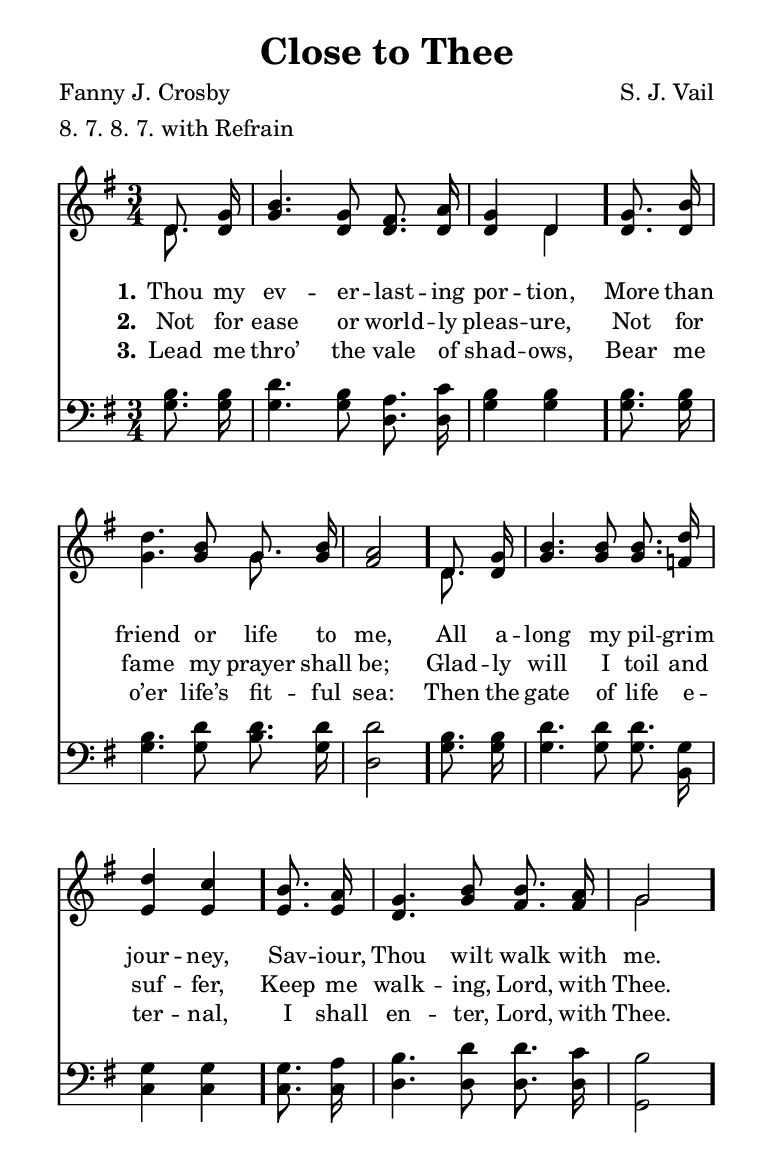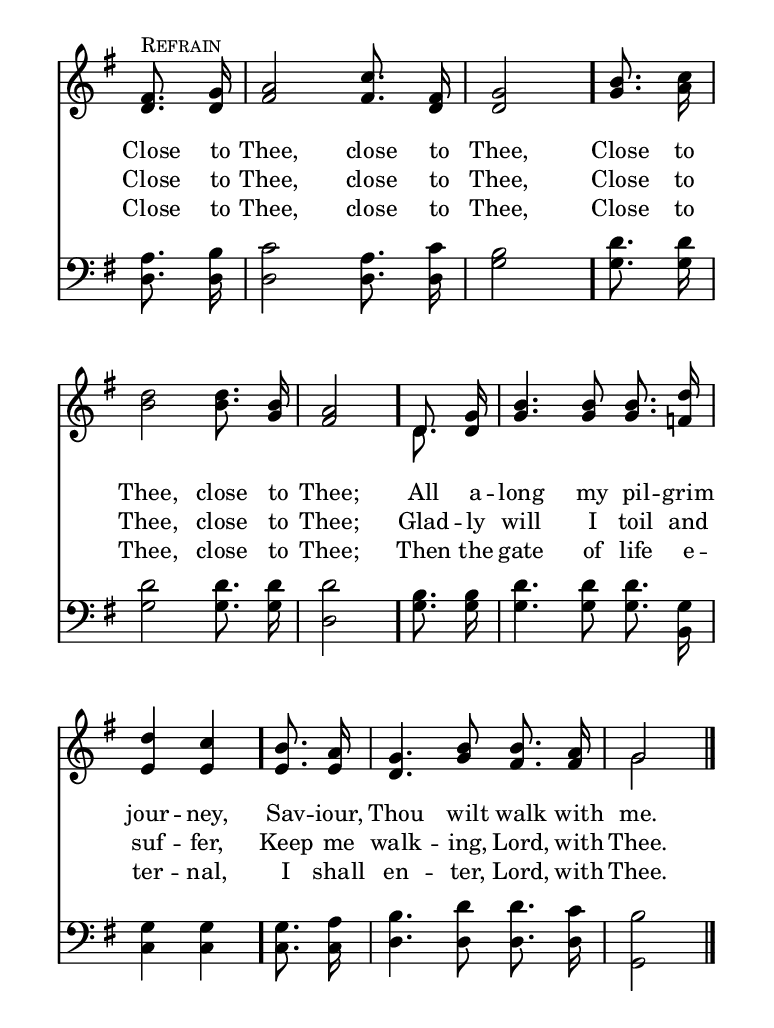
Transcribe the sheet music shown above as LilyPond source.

\include "common/global.ily"
\paper {
  \include "common/paper.ily"
}

\header{
  hymnnumber = "213"
  title = "Close to Thee"
  tunename = "Close to Thee" % from Metrical Index of Tunes
  meter = "8. 7. 8. 7. with Refrain"
  poet = "Fanny J. Crosby"
  composer = "S. J. Vail"
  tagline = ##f
}

global = {
  \include "common/overrides.ily"
  \override Staff.TimeSignature.style = #'numbered
  \time 3/4
  \override Score.MetronomeMark.transparent = ##t % hide all fermata changes too
  \tempo 4=80
  \key g \major
  \partial 4
  \autoBeamOff
}

patternA = { c8. c16 | c4. c8 c8. c16 | c4 c }
patternB = { c8. c16 | c4. c8 c8. c16 | c2 }
patternC = { c8. c16 | c2 }

notesSoprano = {
\global
\relative c' {

  d8. g16 | b4. g8 fis8. a16 | g4 d
  \changePitch \patternB { g b | d b g b | a }
  \changePitch \patternA { d, g | b b b d | d c }
  \changePitch \patternB { b a | g b b a | g }

  << s^\markup { \small \caps "Refrain" }
  \changePitch \patternC { fis g | a c fis, | g } >>
  \changePitch \patternC { b c | d d b | a }
  \changePitch \patternA { d, g | b b b d | d c }
  \changePitch \patternB { b a | g b b a | g }

  \bar "|."

}
}

notesAlto = {
\global
\relative e' {

  \changePitch \patternA { d d | g d d d | d d }
  \changePitch \patternB { d d | g g g g | fis }
  \changePitch \patternA { d d | g g g f | e e }
  \changePitch \patternB { e e | d g fis fis | g }

  \changePitch \patternC { d d | fis fis d | d }
  \changePitch \patternC { g a | b b g | fis }
  \changePitch \patternA { d d | g g g f | e e }
  \changePitch \patternB { e e | d g fis fis | g }

}
}

notesTenor = {
\global
\relative a {

  \changePitch \patternA { b b | d b a c | b b }
  \changePitch \patternB { b b | b d d d | d }
  \changePitch \patternA { b b | d d d g, | g g }
  \changePitch \patternB { g a | b d d c | b }

  \changePitch \patternC { a b | c a c | b }
  \changePitch \patternC { d d | d d d | d }
  \changePitch \patternA { b b | d d d g, | g g }
  \changePitch \patternB { g a | b d d c | b }

}
}

notesBass = {
\global
\relative f {

  \changePitch \patternA { g g | g g d d | g g }
  \changePitch \patternB { g g | g g b g | d }
  \changePitch \patternA { g g | g g g b, | c c }
  \changePitch \patternB { c c | d d d d | g, }

  \changePitch \patternC { d' d | d d d | g }
  \changePitch \patternC { g g | g g g | d }
  \changePitch \patternA { g g | g g g b, | c c }
  \changePitch \patternB { c c | d d d d | g, }

}
}

RefrainA = \lyricmode {

Close to Thee, close to Thee, \bar "."
Close to Thee, close to Thee; \bar "."
All a -- long my pil -- grim jour -- ney, \bar "."
Sav -- iour, Thou wilt walk with me. \bar "."

}

wordsA = \lyricmode {
\set stanza = "1."

Thou my ev -- er -- last -- ing por -- tion, \bar "."
More than friend or life to me, \bar "."
All a -- long my pil -- grim jour -- ney, \bar "."
Sav -- iour, Thou wilt walk with me. \bar "."

\RefrainA

}

RefrainB = \lyricmode {

Close to Thee, close to Thee,
Close to Thee, close to Thee;
Glad -- ly will I toil and suf -- fer,
Keep me walk -- ing, Lord, with Thee.

}

wordsB = \lyricmode {
\set stanza = "2."

Not for ease or world -- ly pleas -- ure,
Not for fame my prayer shall be;
Glad -- ly will I toil and suf -- fer,
Keep me walk -- ing, Lord, with Thee.

\RefrainB

}

RefrainC = \lyricmode {

Close to Thee, close to Thee,
Close to Thee, close to Thee;
Then the gate of life e -- ter -- nal,
I shall en -- ter, Lord, with Thee.

}

wordsC = \lyricmode {
\set stanza = "3."

Lead me thro’ the vale of shad -- ows,
Bear me o’er life’s fit -- ful sea:
Then the gate of life e -- ter -- nal,
I shall en -- ter, Lord, with Thee.

\RefrainC

}

\score {
  \context ChoirStaff <<
    \context Staff = upper <<
      \set Staff.autoBeaming = ##f
      \set ChoirStaff.systemStartDelimiter = #'SystemStartBar
      \set ChoirStaff.printPartCombineTexts = ##f
      \partcombine #'(2 . 9) \notesSoprano \notesAlto
      \context NullVoice = sopranos { \voiceOne << \notesSoprano >> }
      \context Lyrics = one   \lyricsto sopranos \wordsA
      \context Lyrics = two   \lyricsto sopranos \wordsB
      \context Lyrics = three \lyricsto sopranos \wordsC
    >>
    \context Staff = men <<
      \set Staff.autoBeaming = ##f
      \clef bass
      \set ChoirStaff.printPartCombineTexts = ##f
      \partcombine #'(2 . 9) \notesTenor \notesBass
    >>
  >>
  \layout {
    \include "common/layout.ily"
  }
  \midi{
    \include "common/midi.ily"
  }
}

\version "2.19.49"  % necessary for upgrading to future LilyPond versions.

% vi:set et ts=2 sw=2 ai nocindent syntax=lilypond:
